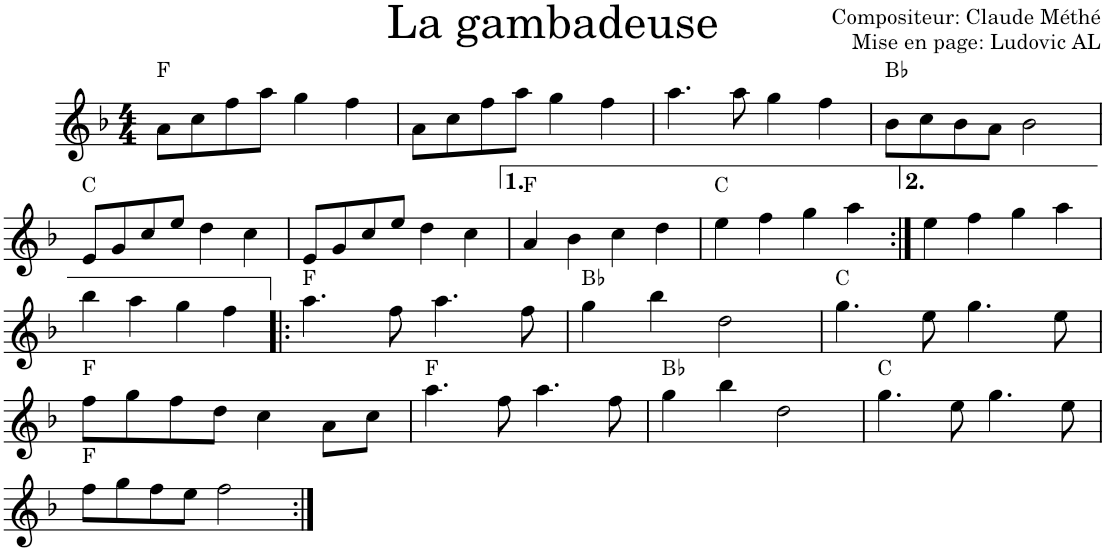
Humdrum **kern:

**kern	**harte
*part1	*part1
*staff1	*
*I"Voice	*
*I'V	*
*clefG2	*
*k[b-]	*
*M4/4	*
=1	=1
8a\L	F:maj
8cc\	.
8ff\	.
8aa\J	.
4gg\	.
4ff\	.
=2	=2
8a\L	.
8cc\	.
8ff\	.
8aa\J	.
4gg\	.
4ff\	.
=3	=3
4.aa\	.
8aa\	.
4gg\	.
4ff\	.
=4	=4
8b-\L	Bb:maj
8cc\	.
8b-\	.
8a\J	.
2b-\	.
!!LO:LB:g=z
=5	=5
8e/L	C:maj
8g/	.
8cc/	.
8ee/J	.
4dd\	.
4cc\	.
=6	=6
8e/L	.
8g/	.
8cc/	.
8ee/J	.
4dd\	.
4cc\	.
=7	=7
4a/	F:maj
4b-\	.
4cc\	.
4dd\	.
=8	=8
4ee\	C:maj
4ff\	.
4gg\	.
4aa\	.
=9:|!	=9:|!
4ee\	.
4ff\	.
4gg\	.
4aa\	.
!!LO:LB:g=z
=10	=10
4bb-\	.
4aa\	.
4gg\	.
4ff\	.
=11!|:	=11!|:
4.aa\	F:maj
8ff\	.
4.aa\	.
8ff\	.
=12	=12
4gg\	Bb:maj
4bb-\	.
2dd\	.
=13	=13
4.gg\	C:maj
8ee\	.
4.gg\	.
8ee\	.
!!LO:LB:g=z
=14	=14
8ff\L	F:maj
8gg\	.
8ff\	.
8dd\J	.
4cc\	.
8a\L	.
8cc\J	.
=15	=15
4.aa\	F:maj
8ff\	.
4.aa\	.
8ff\	.
=16	=16
4gg\	Bb:maj
4bb-\	.
2dd\	.
=17	=17
4.gg\	C:maj
8ee\	.
4.gg\	.
8ee\	.
!!LO:LB:g=z
=18	=18
8ff\L	F:maj
8gg\	.
8ff\	.
8ee\J	.
2ff\	.
=:|!	=:|!
*-	*-
